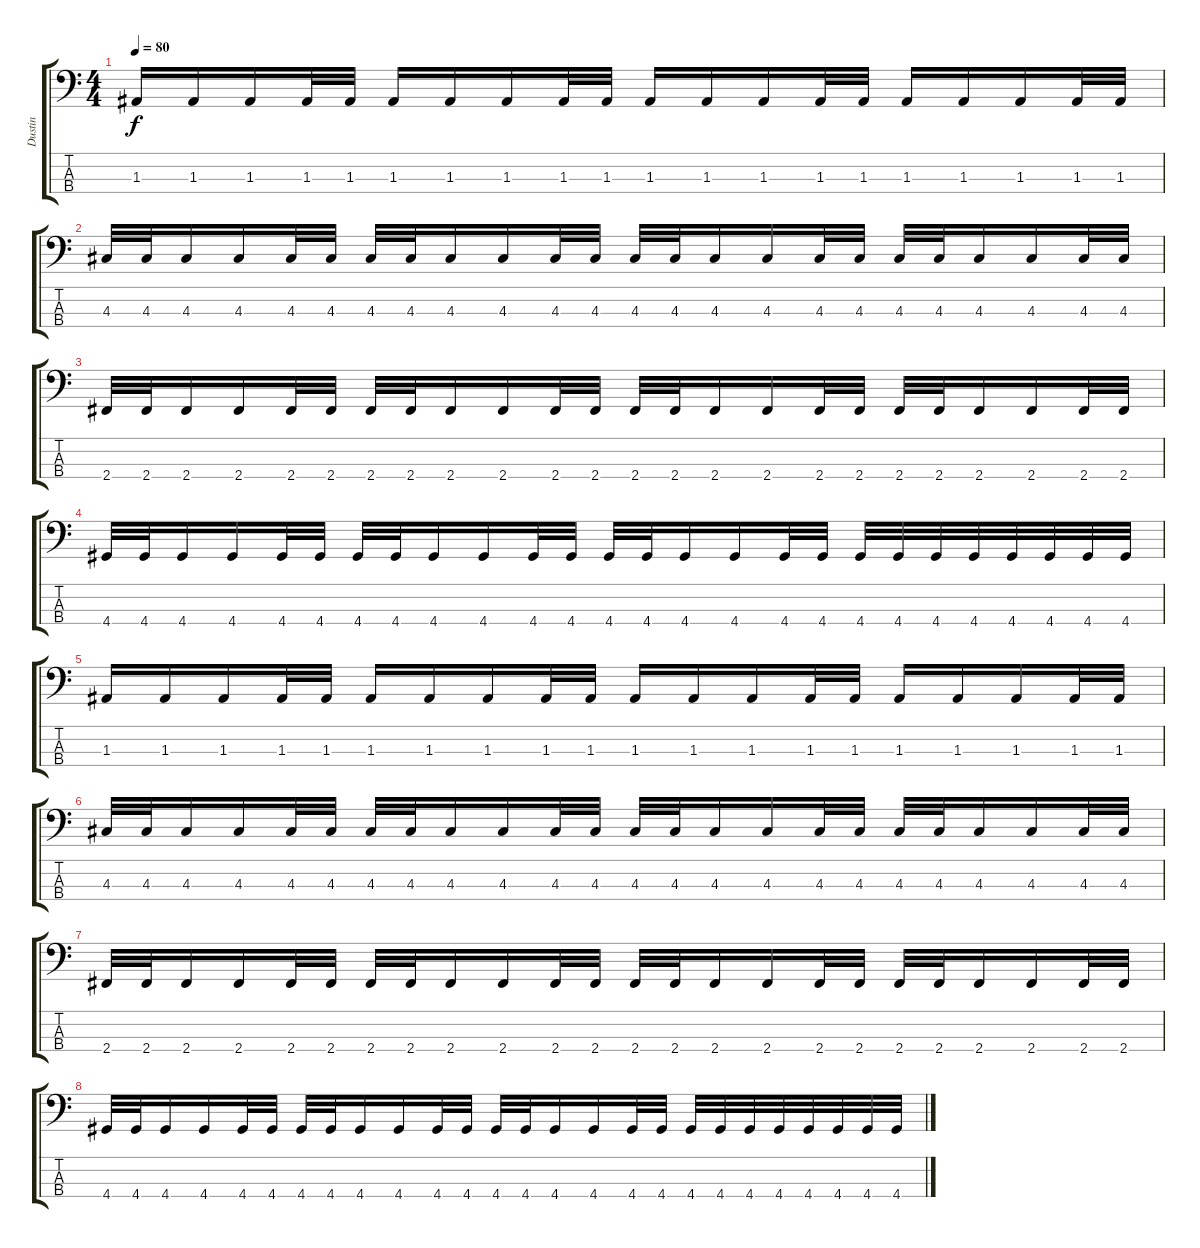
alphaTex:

\track ("Dustin" "Dustin") {instrument electricbassfinger}
\staff {score tabs}
\tuning (G2 D2 A1 E1) {hide}
\ts (4 4)
\tempo 80
\clef f4
\ks c
1.3.16{dy f} 1.3.16 1.3.16 1.3.32 1.3.32 1.3.16 1.3.16 1.3.16 1.3.32 1.3.32 1.3.16 1.3.16 1.3.16 1.3.32 1.3.32 1.3.16 1.3.16 1.3.16 1.3.32 1.3.32 |
4.3.32 4.3.32 4.3.16 4.3.16 4.3.32 4.3.32 4.3.32 4.3.32 4.3.16 4.3.16 4.3.32 4.3.32 4.3.32 4.3.32 4.3.16 4.3.16 4.3.32 4.3.32 4.3.32 4.3.32 4.3.16 4.3.16 4.3.32 4.3.32 |
2.4.32 2.4.32 2.4.16 2.4.16 2.4.32 2.4.32 2.4.32 2.4.32 2.4.16 2.4.16 2.4.32 2.4.32 2.4.32 2.4.32 2.4.16 2.4.16 2.4.32 2.4.32 2.4.32 2.4.32 2.4.16 2.4.16 2.4.32 2.4.32 |
4.4.32 4.4.32 4.4.16 4.4.16 4.4.32 4.4.32 4.4.32 4.4.32 4.4.16 4.4.16 4.4.32 4.4.32 4.4.32 4.4.32 4.4.16 4.4.16 4.4.32 4.4.32 4.4.32 4.4.32 4.4.32 4.4.32 4.4.32 4.4.32 4.4.32 4.4.32 |
1.3.16 1.3.16 1.3.16 1.3.32 1.3.32 1.3.16 1.3.16 1.3.16 1.3.32 1.3.32 1.3.16 1.3.16 1.3.16 1.3.32 1.3.32 1.3.16 1.3.16 1.3.16 1.3.32 1.3.32 |
4.3.32 4.3.32 4.3.16 4.3.16 4.3.32 4.3.32 4.3.32 4.3.32 4.3.16 4.3.16 4.3.32 4.3.32 4.3.32 4.3.32 4.3.16 4.3.16 4.3.32 4.3.32 4.3.32 4.3.32 4.3.16 4.3.16 4.3.32 4.3.32 |
2.4.32 2.4.32 2.4.16 2.4.16 2.4.32 2.4.32 2.4.32 2.4.32 2.4.16 2.4.16 2.4.32 2.4.32 2.4.32 2.4.32 2.4.16 2.4.16 2.4.32 2.4.32 2.4.32 2.4.32 2.4.16 2.4.16 2.4.32 2.4.32 |
4.4.32 4.4.32 4.4.16 4.4.16 4.4.32 4.4.32 4.4.32 4.4.32 4.4.16 4.4.16 4.4.32 4.4.32 4.4.32 4.4.32 4.4.16 4.4.16 4.4.32 4.4.32 4.4.32 4.4.32 4.4.32 4.4.32 4.4.32 4.4.32 4.4.32 4.4.32
